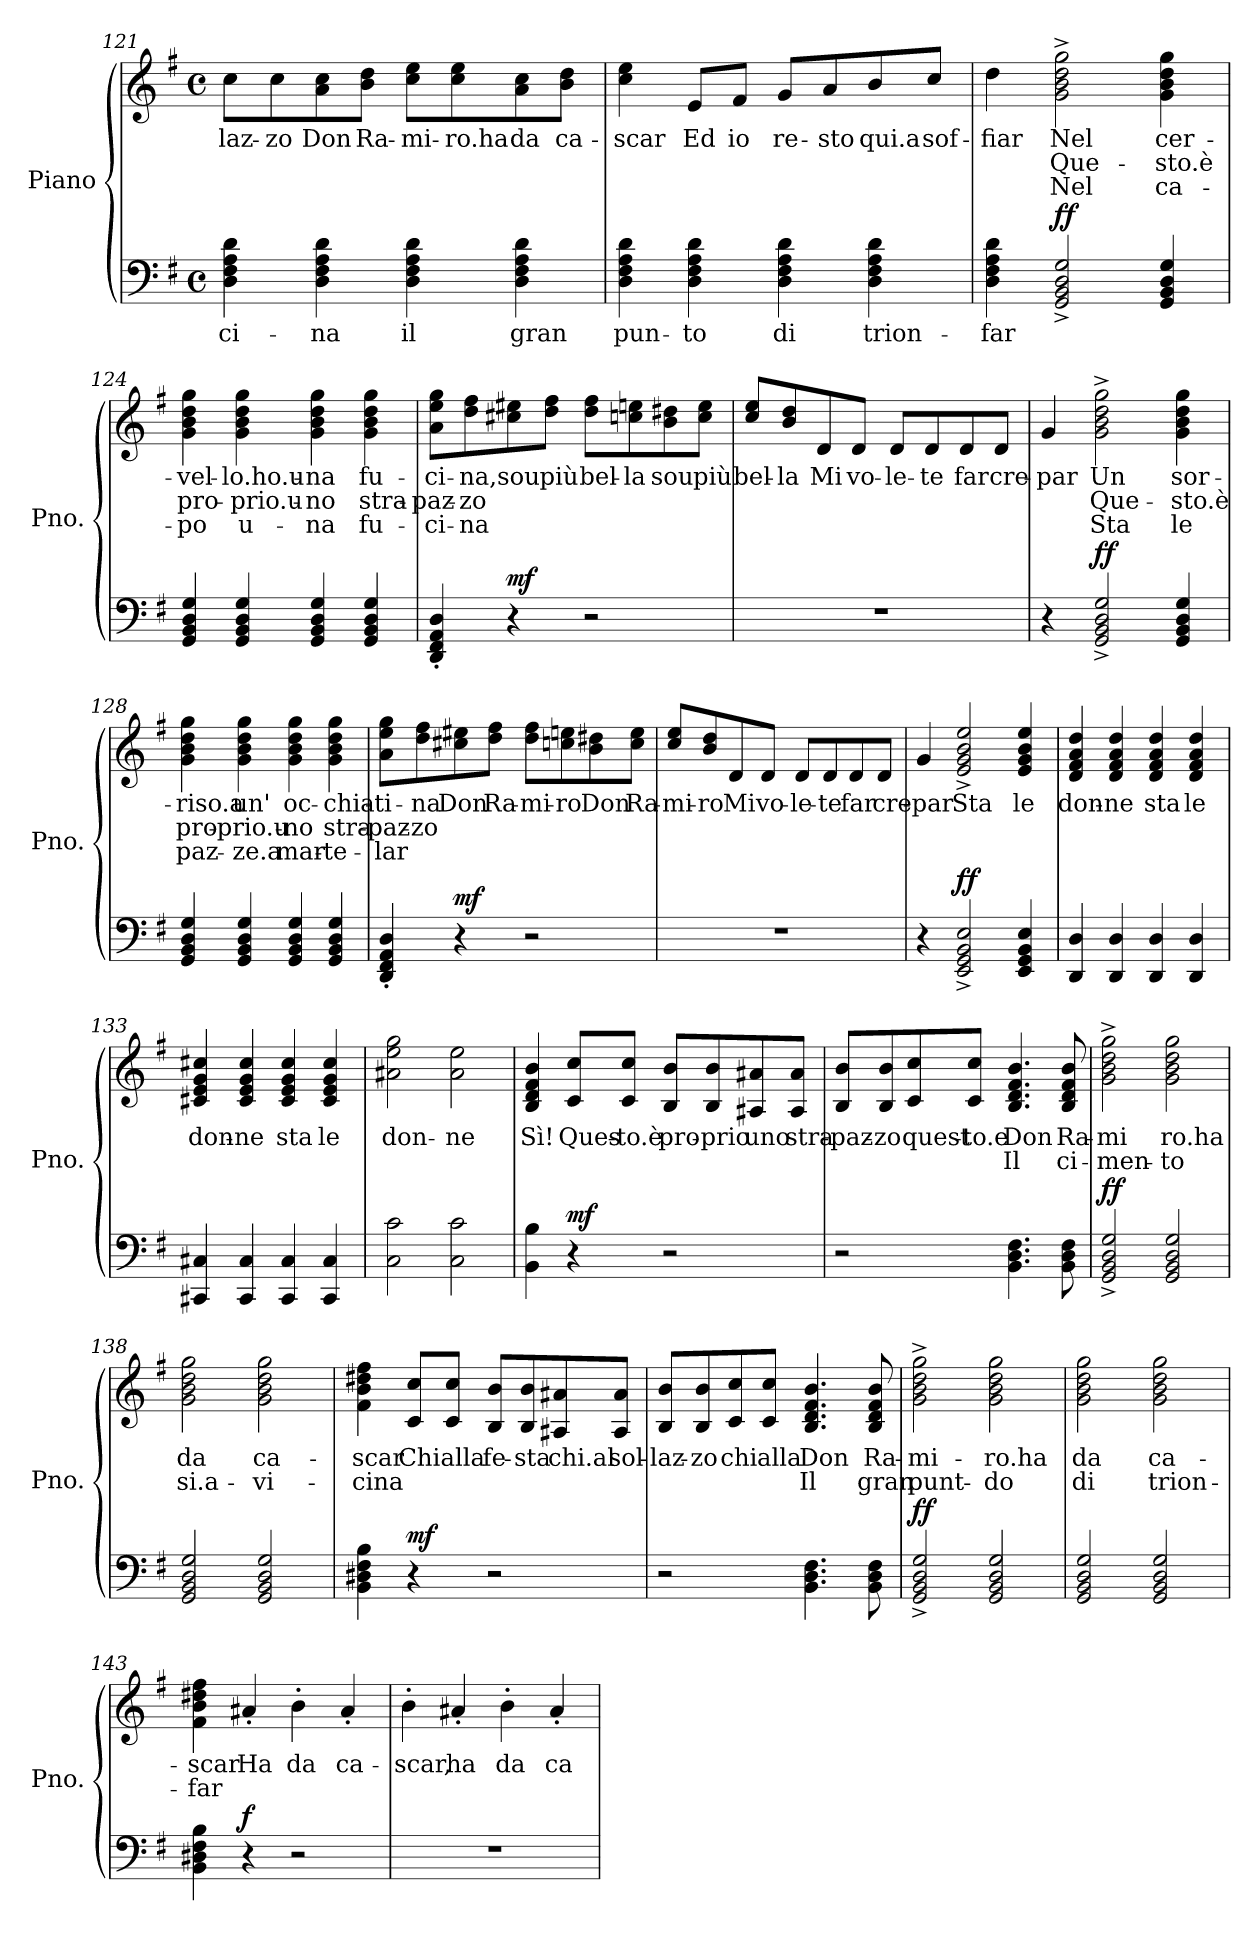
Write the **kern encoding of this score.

**kern	**text	**kern	**text	**text	**text	**dynam
*part1	*part1	*part1	*part1	*part1	*part1	*part1
*staff2	*staff2	*staff1	*staff1	*staff1	*staff1	*staff1/2
*I"Piano	*	*	*	*	*	*
*I'Pno.	*	*	*	*	*	*
!!LO:LB:g=z
*clefF4	*	*clefG2	*	*	*	*
*k[f#]	*	*k[f#]	*	*	*	*
*M4/4	*	*M4/4	*	*	*	*
*met(c)	*	*met(c)	*	*	*	*
=121	=121	=121	=121	=121	=121	=121
!	!LO:LY:b	!	!LO:LY:b	!	!	!
4D\ 4F#\ 4A\ 4d\	-ci-	8cc\L	-laz-	.	.	.
!	!	!	!LO:LY:b	!	!	!
.	.	8cc\	-zo	.	.	.
!	!LO:LY:b	!	!LO:LY:b	!	!	!
4D\ 4F#\ 4A\ 4d\	-na	8a\ 8cc\	Don	.	.	.
!	!	!	!LO:LY:b	!	!	!
.	.	8b\ 8dd\J	Ra-	.	.	.
!	!LO:LY:b	!	!LO:LY:b	!	!	!
4D\ 4F#\ 4A\ 4d\	il	8cc\ 8ee\L	-mi-	.	.	.
!	!	!	!LO:LY:b	!	!	!
.	.	8cc\ 8ee\	-ro.ha	.	.	.
!	!LO:LY:b	!	!LO:LY:b	!	!	!
4D\ 4F#\ 4A\ 4d\	gran	8a\ 8cc\	da	.	.	.
!	!	!	!LO:LY:b	!	!	!
.	.	8b\ 8dd\J	ca-	.	.	.
=122	=122	=122	=122	=122	=122	=122
!	!LO:LY:b	!	!LO:LY:b	!	!	!
4D\ 4F#\ 4A\ 4d\	pun-	4cc\ 4ee\	-scar	.	.	.
!	!LO:LY:b	!	!LO:LY:b	!	!	!
4D\ 4F#\ 4A\ 4d\	-to	8e/L	Ed	.	.	.
!	!	!	!LO:LY:b	!	!	!
.	.	8f#/J	io	.	.	.
!	!LO:LY:b	!	!LO:LY:b	!	!	!
4D\ 4F#\ 4A\ 4d\	di	8g/L	re-	.	.	.
!	!	!	!LO:LY:b	!	!	!
.	.	8a/	-sto	.	.	.
!	!LO:LY:b	!	!LO:LY:b	!	!	!
4D\ 4F#\ 4A\ 4d\	trion-	8b/	qui.a	.	.	.
!	!	!	!LO:LY:b	!	!	!
.	.	8cc/J	sof-	.	.	.
=123	=123	=123	=123	=123	=123	=123
!	!LO:LY:b	!	!LO:LY:b	!	!	!
4D\ 4F#\ 4A\ 4d\	-far	4dd\	-fiar	.	.	.
!	!	!	!LO:LY:b	!LO:LY:b	!LO:LY:b	!LO:DY:a=2
2GG/^ 2BB/^ 2D/^ 2G/^	.	2g\^ 2b\^ 2dd\^ 2gg\^	Nel	Que-	Nel	ff
!	!	!	!LO:LY:b	!LO:LY:b	!LO:LY:b	!
4GG/ 4BB/ 4D/ 4G/	.	4g\ 4b\ 4dd\ 4gg\	cer-	-sto.è	ca-	.
=124	=124	=124	=124	=124	=124	=124
!	!	!	!LO:LY:b	!LO:LY:b	!LO:LY:b	!
4GG/ 4BB/ 4D/ 4G/	.	4g\ 4b\ 4dd\ 4gg\	-vel-	pro-	-po	.
!	!	!	!LO:LY:b	!LO:LY:b	!LO:LY:b	!
4GG/ 4BB/ 4D/ 4G/	.	4g\ 4b\ 4dd\ 4gg\	-lo.ho.u-	-prio.u-	u-	.
!	!	!	!LO:LY:b	!LO:LY:b	!LO:LY:b	!
4GG/ 4BB/ 4D/ 4G/	.	4g\ 4b\ 4dd\ 4gg\	-na	-no	-na	.
!	!	!	!LO:LY:b	!LO:LY:b	!LO:LY:b	!
4GG/ 4BB/ 4D/ 4G/	.	4g\ 4b\ 4dd\ 4gg\	fu-	stra-	fu-	.
=125	=125	=125	=125	=125	=125	=125
!	!	!	!LO:LY:b	!LO:LY:b	!LO:LY:b	!
4DD/' 4FF#/' 4AA/' 4D/'	.	8a\ 8ee\ 8gg\L	-ci-	-paz-	-ci-	.
!	!	!	!LO:LY:b	!LO:LY:b	!LO:LY:b	!
.	.	8dd\ 8ff#\	-na,	-zo	-na	.
!	!	!	!LO:LY:b	!	!	!LO:DY:a=2
4r	.	8cc#X\ 8ee#X\	sou	.	.	mf
!	!	!	!LO:LY:b	!	!	!
.	.	8dd\ 8ff#\J	più	.	.	.
!	!	!	!LO:LY:b	!	!	!
2r	.	8dd\ 8ff#\L	bel-	.	.	.
!	!	!	!LO:LY:b	!	!	!
.	.	8ccn\ 8een\	-la	.	.	.
!	!	!	!LO:LY:b	!	!	!
.	.	8b\ 8dd#X\	sou	.	.	.
!	!	!	!LO:LY:b	!	!	!
.	.	8cc\ 8ee\J	più	.	.	.
!!LO:PB:g=z
=126	=126	=126	=126	=126	=126	=126
!	!	!	!LO:LY:b	!	!	!
1r	.	8cc/ 8ee/L	bel-	.	.	.
!	!	!	!LO:LY:b	!	!	!
.	.	8b/ 8dd/	-la	.	.	.
!	!	!	!LO:LY:b	!	!	!
.	.	8d/	Mi	.	.	.
!	!	!	!LO:LY:b	!	!	!
.	.	8d/J	vo-	.	.	.
!	!	!	!LO:LY:b	!	!	!
.	.	8d/L	-le-	.	.	.
!	!	!	!LO:LY:b	!	!	!
.	.	8d/	-te	.	.	.
!	!	!	!LO:LY:b	!	!	!
.	.	8d/	far	.	.	.
!	!	!	!LO:LY:b	!	!	!
.	.	8d/J	cre-	.	.	.
=127	=127	=127	=127	=127	=127	=127
!	!	!	!LO:LY:b	!	!	!
4r	.	4g/	-par	.	.	.
!	!	!	!LO:LY:b	!LO:LY:b	!LO:LY:b	!LO:DY:a=2
2GG/^ 2BB/^ 2D/^ 2G/^	.	2g\^ 2b\^ 2dd\^ 2gg\^	Un	Que-	Sta	ff
!	!	!	!LO:LY:b	!LO:LY:b	!LO:LY:b	!
4GG/ 4BB/ 4D/ 4G/	.	4g\ 4b\ 4dd\ 4gg\	sor-	-sto.è	le	.
=128	=128	=128	=128	=128	=128	=128
!	!	!	!LO:LY:b	!LO:LY:b	!LO:LY:b	!
4GG/ 4BB/ 4D/ 4G/	.	4g\ 4b\ 4dd\ 4gg\	-riso.a	pro-	paz-	.
!	!	!	!LO:LY:b	!LO:LY:b	!LO:LY:b	!
4GG/ 4BB/ 4D/ 4G/	.	4g\ 4b\ 4dd\ 4gg\	un'	-prio.u-	-ze.a	.
!	!	!	!LO:LY:b	!LO:LY:b	!LO:LY:b	!
4GG/ 4BB/ 4D/ 4G/	.	4g\ 4b\ 4dd\ 4gg\	oc-	-no	mar-	.
!	!	!	!LO:LY:b	!LO:LY:b	!LO:LY:b	!
4GG/ 4BB/ 4D/ 4G/	.	4g\ 4b\ 4dd\ 4gg\	-chia-	stra-	-te-	.
=129	=129	=129	=129	=129	=129	=129
!	!	!	!LO:LY:b	!LO:LY:b	!LO:LY:b	!
4DD/' 4FF#/' 4AA/' 4D/'	.	8a\ 8ee\ 8gg\L	-ti-	-paz-	-lar	.
!	!	!	!LO:LY:b	!LO:LY:b	!	!
.	.	8dd\ 8ff#\	-na	-zo	.	.
!	!	!	!LO:LY:b	!	!	!LO:DY:a=2
4r	.	8cc#X\ 8ee#X\	Don	.	.	mf
!	!	!	!LO:LY:b	!	!	!
.	.	8dd\ 8ff#\J	Ra-	.	.	.
!	!	!	!LO:LY:b	!	!	!
2r	.	8dd\ 8ff#\L	-mi-	.	.	.
!	!	!	!LO:LY:b	!	!	!
.	.	8ccn\ 8een\	-ro	.	.	.
!	!	!	!LO:LY:b	!	!	!
.	.	8b\ 8dd#X\	Don	.	.	.
!	!	!	!LO:LY:b	!	!	!
.	.	8cc\ 8ee\J	Ra-	.	.	.
=130	=130	=130	=130	=130	=130	=130
!	!	!	!LO:LY:b	!	!	!
1r	.	8cc/ 8ee/L	-mi-	.	.	.
!	!	!	!LO:LY:b	!	!	!
.	.	8b/ 8dd/	-ro	.	.	.
!	!	!	!LO:LY:b	!	!	!
.	.	8d/	Mi	.	.	.
!	!	!	!LO:LY:b	!	!	!
.	.	8d/J	vo-	.	.	.
!	!	!	!LO:LY:b	!	!	!
.	.	8d/L	-le-	.	.	.
!	!	!	!LO:LY:b	!	!	!
.	.	8d/	-te	.	.	.
!	!	!	!LO:LY:b	!	!	!
.	.	8d/	far	.	.	.
!	!	!	!LO:LY:b	!	!	!
.	.	8d/J	cre-	.	.	.
!!LO:LB:g=z
=131	=131	=131	=131	=131	=131	=131
!	!	!	!LO:LY:b	!	!	!
4r	.	4g/	-par	.	.	.
!	!	!	!LO:LY:b	!	!	!LO:DY:a=2
2EE/^ 2GG/^ 2BB/^ 2E/^	.	2e/^ 2g/^ 2b/^ 2ee/^	Sta	.	.	ff
!	!	!	!LO:LY:b	!	!	!
4EE/ 4GG/ 4BB/ 4E/	.	4e/ 4g/ 4b/ 4ee/	le	.	.	.
=132	=132	=132	=132	=132	=132	=132
!	!	!	!LO:LY:b	!	!	!
4DD/ 4D/	.	4d/ 4f#/ 4a/ 4dd/	don-	.	.	.
!	!	!	!LO:LY:b	!	!	!
4DD/ 4D/	.	4d/ 4f#/ 4a/ 4dd/	-ne	.	.	.
!	!	!	!LO:LY:b	!	!	!
4DD/ 4D/	.	4d/ 4f#/ 4a/ 4dd/	sta	.	.	.
!	!	!	!LO:LY:b	!	!	!
4DD/ 4D/	.	4d/ 4f#/ 4a/ 4dd/	le	.	.	.
=133	=133	=133	=133	=133	=133	=133
!	!	!	!LO:LY:b	!	!	!
4CC#X/ 4C#X/	.	4c#X/ 4e/ 4g/ 4cc#X/	don-	.	.	.
!	!	!	!LO:LY:b	!	!	!
4CC#/ 4C#/	.	4c#/ 4e/ 4g/ 4cc#/	-ne	.	.	.
!	!	!	!LO:LY:b	!	!	!
4CC#/ 4C#/	.	4c#/ 4e/ 4g/ 4cc#/	sta	.	.	.
!	!	!	!LO:LY:b	!	!	!
4CC#/ 4C#/	.	4c#/ 4e/ 4g/ 4cc#/	le	.	.	.
=134	=134	=134	=134	=134	=134	=134
!	!	!	!LO:LY:b	!	!	!
2C\ 2c\	.	2a#X\ 2ee\ 2gg\	don-	.	.	.
!	!	!	!LO:LY:b	!	!	!
2C\ 2c\	.	2a#\ 2ee\	-ne	.	.	.
=135	=135	=135	=135	=135	=135	=135
!	!	!	!LO:LY:b	!	!	!
4BB\ 4B\	.	4B/ 4d/ 4f#/ 4b/	Sì!	.	.	.
!	!	!	!LO:LY:b	!	!	!LO:DY:a=2
4r	.	8c/ 8cc/L	Ques-	.	.	mf
!	!	!	!LO:LY:b	!	!	!
.	.	8c/ 8cc/J	-to.è	.	.	.
!	!	!	!LO:LY:b	!	!	!
2r	.	8B/ 8b/L	pro-	.	.	.
!	!	!	!LO:LY:b	!	!	!
.	.	8B/ 8b/	-prio	.	.	.
!	!	!	!LO:LY:b	!	!	!
.	.	8A#X/ 8a#X/	uno	.	.	.
!	!	!	!LO:LY:b	!	!	!
.	.	8A#/ 8a#/J	stra-	.	.	.
=136	=136	=136	=136	=136	=136	=136
!	!	!	!LO:LY:b	!	!	!
2r	.	8B/ 8b/L	-paz-	.	.	.
!	!	!	!LO:LY:b	!	!	!
.	.	8B/ 8b/	-zo	.	.	.
!	!	!	!LO:LY:b	!	!	!
.	.	8c/ 8cc/	quest-	.	.	.
!	!	!	!LO:LY:b	!	!	!
.	.	8c/ 8cc/J	-to.e	.	.	.
!	!	!	!LO:LY:b	!LO:LY:b	!	!
4.BB\ 4.D\ 4.F#\	.	4.B/ 4.d/ 4.f#/ 4.b/	Don	Il	.	.
!	!	!	!LO:LY:b	!LO:LY:b	!	!
8BB\ 8D\ 8F#\	.	8B/ 8d/ 8f#/ 8b/	Ra-	ci-	.	.
!!LO:LB:g=z
=137	=137	=137	=137	=137	=137	=137
!	!	!	!LO:LY:b	!LO:LY:b	!	!LO:DY:a=2
2GG/^ 2BB/^ 2D/^ 2G/^	.	2g\^ 2b\^ 2dd\^ 2gg\^	-mi	-men-	.	ff
!	!	!	!LO:LY:b	!LO:LY:b	!	!
2GG/ 2BB/ 2D/ 2G/	.	2g\ 2b\ 2dd\ 2gg\	ro.ha	-to	.	.
=138	=138	=138	=138	=138	=138	=138
!	!	!	!LO:LY:b	!LO:LY:b	!	!
2GG/ 2BB/ 2D/ 2G/	.	2g\ 2b\ 2dd\ 2gg\	da	si.a-	.	.
!	!	!	!LO:LY:b	!LO:LY:b	!	!
2GG/ 2BB/ 2D/ 2G/	.	2g\ 2b\ 2dd\ 2gg\	ca-	-vi-	.	.
=139	=139	=139	=139	=139	=139	=139
!	!	!	!LO:LY:b	!LO:LY:b	!	!
4BB\ 4D#X\ 4F#\ 4B\	.	4f#\ 4b\ 4dd#X\ 4ff#\	-scar	-cina	.	.
!	!	!	!LO:LY:b	!	!	!LO:DY:a=2
4r	.	8c/ 8cc/L	Chi	.	.	mf
!	!	!	!LO:LY:b	!	!	!
.	.	8c/ 8cc/J	alla	.	.	.
!	!	!	!LO:LY:b	!	!	!
2r	.	8B/ 8b/L	fe-	.	.	.
!	!	!	!LO:LY:b	!	!	!
.	.	8B/ 8b/	-sta	.	.	.
!	!	!	!LO:LY:b	!	!	!
.	.	8A#X/ 8a#X/	chi.al	.	.	.
!	!	!	!LO:LY:b	!	!	!
.	.	8A#/ 8a#/J	sol-	.	.	.
=140	=140	=140	=140	=140	=140	=140
!	!	!	!LO:LY:b	!	!	!
2r	.	8B/ 8b/L	-laz-	.	.	.
!	!	!	!LO:LY:b	!	!	!
.	.	8B/ 8b/	-zo	.	.	.
!	!	!	!LO:LY:b	!	!	!
.	.	8c/ 8cc/	chi	.	.	.
!	!	!	!LO:LY:b	!	!	!
.	.	8c/ 8cc/J	alla	.	.	.
!	!	!	!LO:LY:b	!LO:LY:b	!	!
4.BB\ 4.D\ 4.F#\	.	4.B/ 4.d/ 4.f#/ 4.b/	Don	Il	.	.
!	!	!	!LO:LY:b	!LO:LY:b	!	!
8BB\ 8D\ 8F#\	.	8B/ 8d/ 8f#/ 8b/	Ra-	gran	.	.
=141	=141	=141	=141	=141	=141	=141
!	!	!	!LO:LY:b	!LO:LY:b	!	!LO:DY:a=2
2GG/^ 2BB/^ 2D/^ 2G/^	.	2g\^ 2b\^ 2dd\^ 2gg\^	-mi-	punt-	.	ff
!	!	!	!LO:LY:b	!LO:LY:b	!	!
2GG/ 2BB/ 2D/ 2G/	.	2g\ 2b\ 2dd\ 2gg\	-ro.ha	-do	.	.
=142	=142	=142	=142	=142	=142	=142
!	!	!	!LO:LY:b	!LO:LY:b	!	!
2GG/ 2BB/ 2D/ 2G/	.	2g\ 2b\ 2dd\ 2gg\	da	di	.	.
!	!	!	!LO:LY:b	!LO:LY:b	!	!
2GG/ 2BB/ 2D/ 2G/	.	2g\ 2b\ 2dd\ 2gg\	ca-	trion-	.	.
=143	=143	=143	=143	=143	=143	=143
!	!	!	!LO:LY:b	!LO:LY:b	!	!
4BB\ 4D#X\ 4F#\ 4B\	.	4f#\ 4b\ 4dd#X\ 4ff#\	-scar	-far	.	.
!	!	!	!LO:LY:b	!	!	!LO:DY:a=2
4r	.	4a#X'/	Ha	.	.	f
!	!	!	!LO:LY:b	!	!	!
2r	.	4b'\	da	.	.	.
!	!	!	!LO:LY:b	!	!	!
.	.	4a#'/	ca-	.	.	.
!!LO:LB:g=z
=144	=144	=144	=144	=144	=144	=144
!	!	!	!LO:LY:b	!	!	!
1r	.	4b'\	-scar,	.	.	.
!	!	!	!LO:LY:b	!	!	!
.	.	4a#X'/	ha	.	.	.
!	!	!	!LO:LY:b	!	!	!
.	.	4b'\	da	.	.	.
!	!	!	!LO:LY:b	!	!	!
.	.	4a#'/	ca-	.	.	.
=	=	=	=	=	=	=
*-	*-	*-	*-	*-	*-	*-
